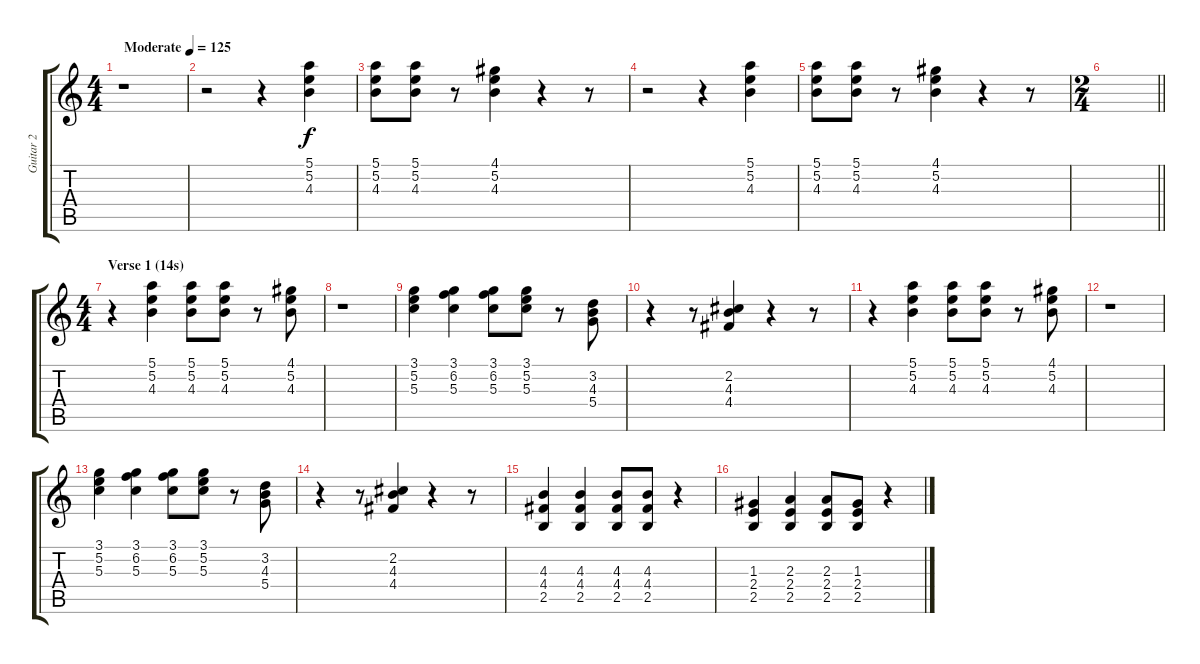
\track ("Guitar 2" "Guitar 2") {instrument electricguitarmuted}
\staff {score tabs}
\tuning (E4 B3 G3 D3 A2 E2) {hide}
\ts (4 4)
\tempo (125 "Moderate")
\clef g2
\ks c
r.1{dy f instrument electricguitarmuted} |
r.2 r.4 (5.1 5.2 4.3).4 |
(5.1 5.2 4.3).8 (5.1 5.2 4.3).8 r.8 (4.1 5.2 4.3).4 r.4 r.8 |
r.2 r.4 (5.1 5.2 4.3).4 |
(5.1 5.2 4.3).8 (5.1 5.2 4.3).8 r.8 (4.1 5.2 4.3).4 r.4 r.8 |
\ts (2 4)
\barLineRight lightlight
|
\ts (4 4)
\section ("" "Verse 1 (14s)")
r.4 (5.1 5.2 4.3).4 (5.1 5.2 4.3).8 (5.1 5.2 4.3).8 r.8 (4.1 5.2 4.3).8 |
r.1 |
(3.1 5.2 5.3).4 (3.1 6.2 5.3).4 (3.1 6.2 5.3).8 (3.1 5.2 5.3).8 r.8 (3.2 4.3 5.4).8 |
r.4 r.8 (2.2 4.3 4.4).4 r.4 r.8 |
r.4 (5.1 5.2 4.3).4 (5.1 5.2 4.3).8 (5.1 5.2 4.3).8 r.8 (4.1 5.2 4.3).8 |
r.1 |
(3.1 5.2 5.3).4 (3.1 6.2 5.3).4 (3.1 6.2 5.3).8 (3.1 5.2 5.3).8 r.8 (3.2 4.3 5.4).8 |
r.4 r.8 (2.2 4.3 4.4).4 r.4 r.8 |
(4.3 4.4 2.5).4 (4.3 4.4 2.5).4 (4.3 4.4 2.5).8 (4.3 4.4 2.5).8 r.4 |
(1.3 2.4 2.5).4 (2.3 2.4 2.5).4 (2.3 2.4 2.5).8 (1.3 2.4 2.5).8 r.4
